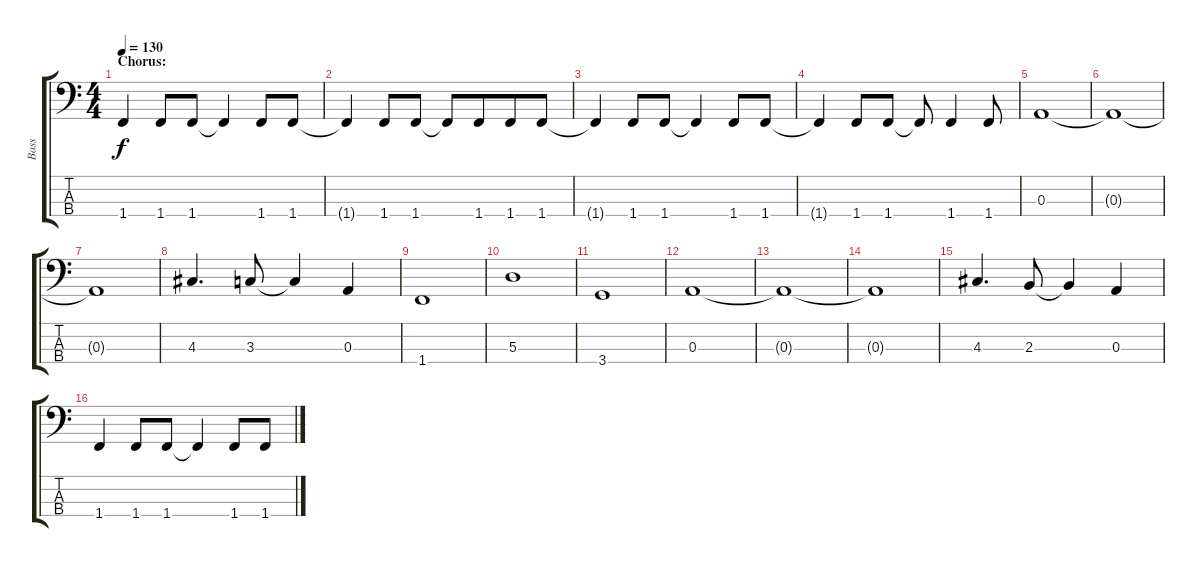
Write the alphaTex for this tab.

\track ("Bass" "Bass") {instrument electricbassfinger}
\staff {score tabs}
\tuning (G2 D2 A1 E1) {hide}
\ts (4 4)
\section ("" "Chorus:")
\tempo 130
\clef f4
\ks c
1.4.4{dy f} 1.4.8 1.4.8 1.4{t}.4 1.4.8 1.4.8 |
1.4{t}.4 1.4.8 1.4.8 1.4{t}.8 1.4.8{beam merge} 1.4.8 1.4.8 |
1.4{t}.4 1.4.8 1.4.8 1.4{t}.4 1.4.8 1.4.8 |
1.4{t}.4 1.4.8 1.4.8 1.4{t}.8 1.4.4 1.4.8 |
0.3.1 |
0.3{t}.1 |
0.3{t}.1 |
4.3.4{d} 3.3.8 3.3{t}.4 0.3.4 |
1.4.1 |
5.3.1 |
3.4.1 |
0.3.1 |
0.3{t}.1 |
0.3{t}.1 |
4.3.4{d} 2.3.8 2.3{t}.4 0.3.4 |
1.4.4 1.4.8 1.4.8 1.4{t}.4 1.4.8 1.4.8
